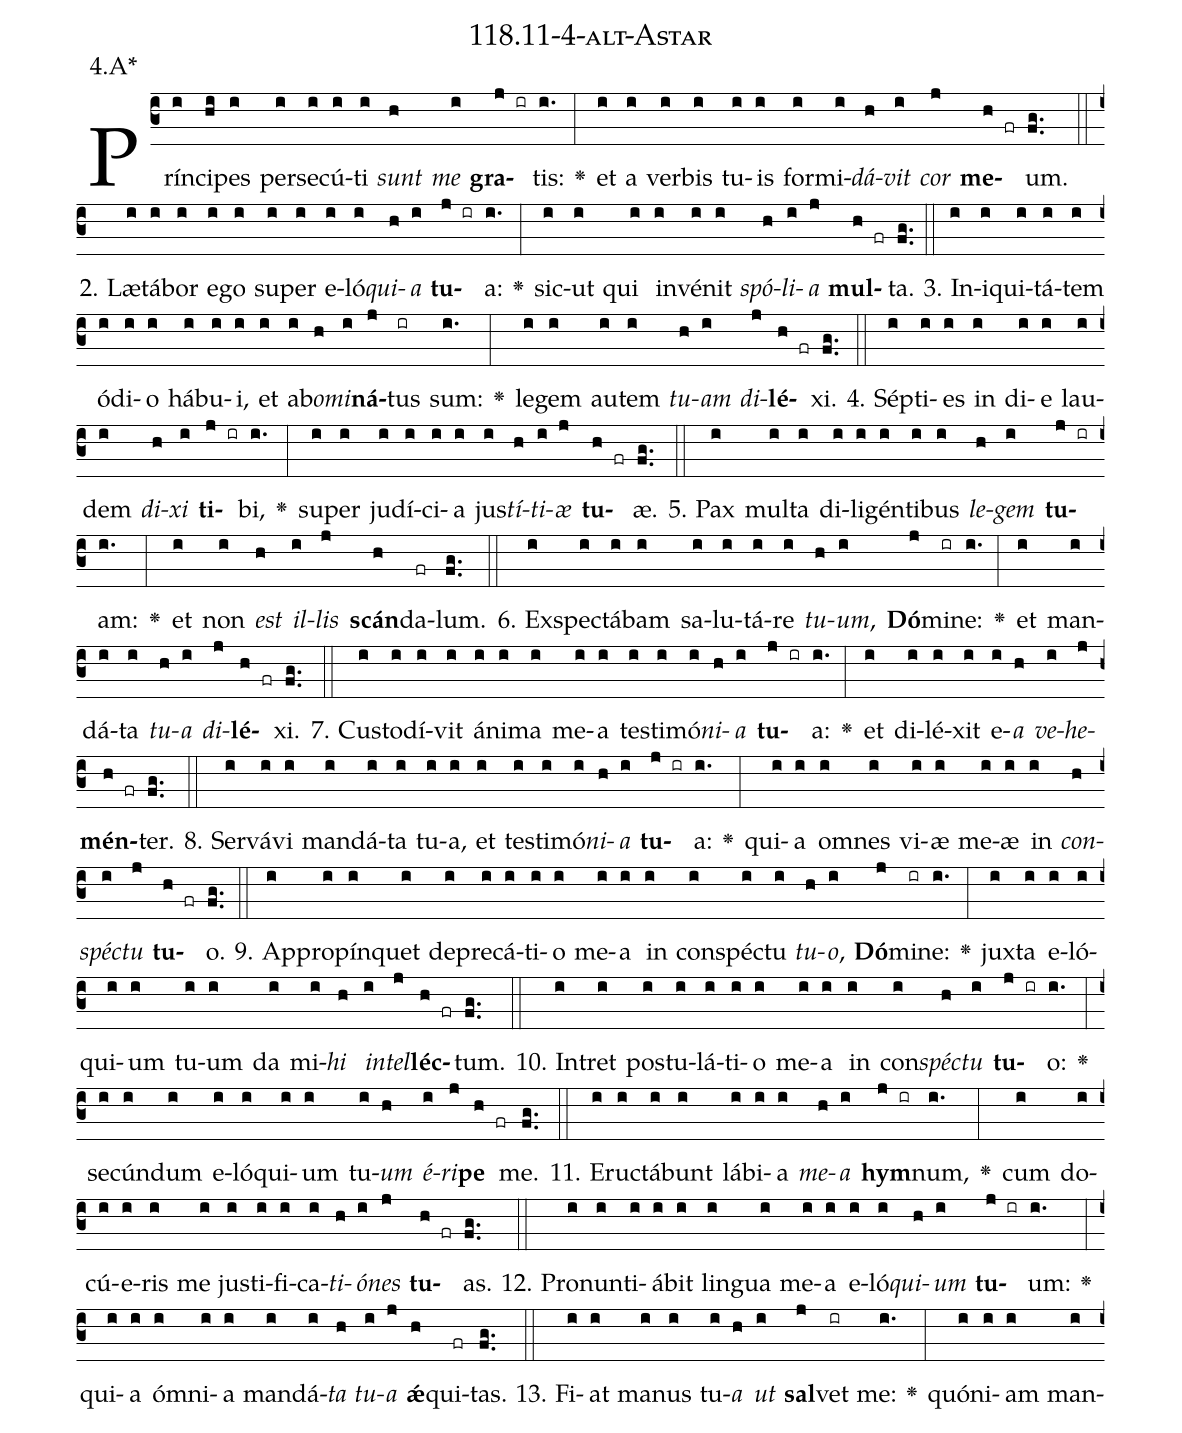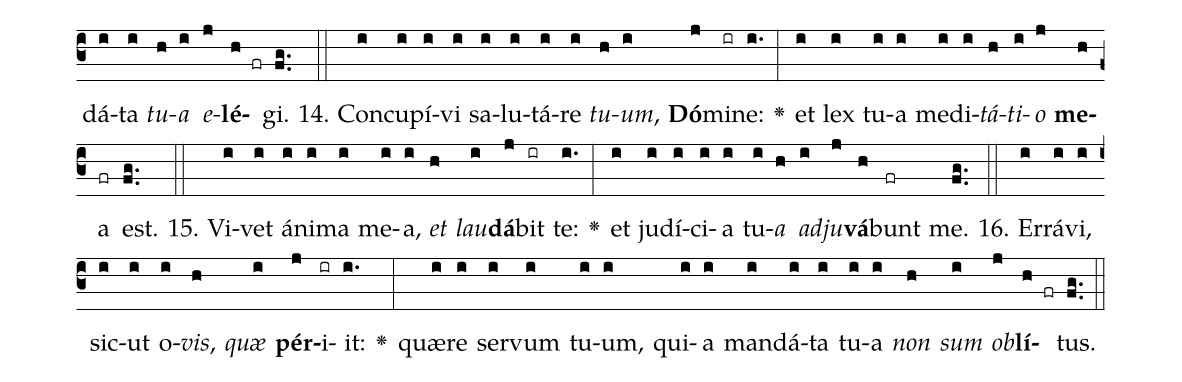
name: 118.11-4-alt-Astar;
annotation: 4.A*;
%%
(c3)Prín(i)ci(hi)pes(i) per(i)se(i)cú(i)ti(i) <i>sunt</i>(h) <i>me</i>(i) <b>gra</b>(j ir)tis:(i.) <v>\greheightstar</v>(:) et(i) a(i) ver(i)bis(i) tu(i)is(i) for(i)mi(i)<i>dá</i>(h)<i>vit</i>(i) <i>cor</i>(j) <b>me</b>(h fr)um.(fg..) (::)
2. Læ(i)tá(i)bor(i) e(i)go(i) su(i)per(i) e(i)ló(i)<i>qui</i>(h)<i>a</i>(i) <b>tu</b>(j ir)a:(i.) <v>\greheightstar</v>(:) sic(i)ut(i) qui(i) in(i)vé(i)nit(i) <i>spó</i>(h)<i>li</i>(i)<i>a</i>(j) <b>mul</b>(h fr)ta.(fg..) (::)
3. In(i)i(i)qui(i)tá(i)tem(i) ó(i)di(i)o(i) há(i)bu(i)i,(i) et(i) ab(i)<i>o</i>(h)<i>mi</i>(i)<b>ná</b>(j)tus(ir) sum:(i.) <v>\greheightstar</v>(:) le(i)gem(i) au(i)tem(i) <i>tu</i>(h)<i>am</i>(i) <i>di</i>(j)<b>lé</b>(h fr)xi.(fg..) (::)
4. Sép(i)ti(i)es(i) in(i) di(i)e(i) lau(i)dem(i) <i>di</i>(h)<i>xi</i>(i) <b>ti</b>(j ir)bi,(i.) <v>\greheightstar</v>(:) su(i)per(i) ju(i)dí(i)ci(i)a(i) jus(i)<i>tí</i>(h)<i>ti</i>(i)<i>æ</i>(j) <b>tu</b>(h fr)æ.(fg..) (::)
5. Pax(i) mul(i)ta(i) di(i)li(i)gén(i)ti(i)bus(i) <i>le</i>(h)<i>gem</i>(i) <b>tu</b>(j ir)am:(i.) <v>\greheightstar</v>(:) et(i) non(i) <i>est</i>(h) <i>il</i>(i)<i>lis</i>(j) <b>scán</b>(h)da(fr)lum.(fg..) (::)
6. Ex(i)spec(i)tá(i)bam(i) sa(i)lu(i)tá(i)re(i) <i>tu</i>(h)<i>um</i>,(i) <b>Dó</b>(j)mi(ir)ne:(i.) <v>\greheightstar</v>(:) et(i) man(i)dá(i)ta(i) <i>tu</i>(h)<i>a</i>(i) <i>di</i>(j)<b>lé</b>(h fr)xi.(fg..) (::)
7. Cus(i)to(i)dí(i)vit(i) á(i)ni(i)ma(i) me(i)a(i) tes(i)ti(i)mó(i)<i>ni</i>(h)<i>a</i>(i) <b>tu</b>(j ir)a:(i.) <v>\greheightstar</v>(:) et(i) di(i)lé(i)xit(i) e(i)<i>a</i>(h) <i>ve</i>(i)<i>he</i>(j)<b>mén</b>(h fr)ter.(fg..) (::)
8. Ser(i)vá(i)vi(i) man(i)dá(i)ta(i) tu(i)a,(i) et(i) tes(i)ti(i)mó(i)<i>ni</i>(h)<i>a</i>(i) <b>tu</b>(j ir)a:(i.) <v>\greheightstar</v>(:) qui(i)a(i) om(i)nes(i) vi(i)æ(i) me(i)æ(i) in(i) <i>con</i>(h)<i>spéc</i>(i)<i>tu</i>(j) <b>tu</b>(h fr)o.(fg..) (::)
9. Ap(i)pro(i)pín(i)quet(i) de(i)pre(i)cá(i)ti(i)o(i) me(i)a(i) in(i) con(i)spéc(i)tu(i) <i>tu</i>(h)<i>o</i>,(i) <b>Dó</b>(j)mi(ir)ne:(i.) <v>\greheightstar</v>(:) jux(i)ta(i) e(i)ló(i)qui(i)um(i) tu(i)um(i) da(i) mi(i)<i>hi</i>(h) <i>in</i>(i)<i>tel</i>(j)<b>léc</b>(h fr)tum.(fg..) (::)
10. In(i)tret(i) pos(i)tu(i)lá(i)ti(i)o(i) me(i)a(i) in(i) con(i)<i>spéc</i>(h)<i>tu</i>(i) <b>tu</b>(j ir)o:(i.) <v>\greheightstar</v>(:) se(i)cún(i)dum(i) e(i)ló(i)qui(i)um(i) tu(i)<i>um</i>(h) <i>é</i>(i)<i>ri</i>(j)<b>pe</b>(h fr) me.(fg..) (::)
11. E(i)ruc(i)tá(i)bunt(i) lá(i)bi(i)a(i) <i>me</i>(h)<i>a</i>(i) <b>hym</b>(j ir)num,(i.) <v>\greheightstar</v>(:) cum(i) do(i)cú(i)e(i)ris(i) me(i) jus(i)ti(i)fi(i)ca(i)<i>ti</i>(h)<i>ó</i>(i)<i>nes</i>(j) <b>tu</b>(h fr)as.(fg..) (::)
12. Pro(i)nun(i)ti(i)á(i)bit(i) lin(i)gua(i) me(i)a(i) e(i)ló(i)<i>qui</i>(h)<i>um</i>(i) <b>tu</b>(j ir)um:(i.) <v>\greheightstar</v>(:) qui(i)a(i) óm(i)ni(i)a(i) man(i)dá(i)<i>ta</i>(h) <i>tu</i>(i)<i>a</i>(j) <b>ǽ</b>(h)qui(fr)tas.(fg..) (::)
13. Fi(i)at(i) ma(i)nus(i) tu(i)<i>a</i>(h) <i>ut</i>(i) <b>sal</b>(j)vet(ir) me:(i.) <v>\greheightstar</v>(:) quón(i)i(i)am(i) man(i)dá(i)ta(i) <i>tu</i>(h)<i>a</i>(i) <i>e</i>(j)<b>lé</b>(h fr)gi.(fg..) (::)
14. Con(i)cu(i)pí(i)vi(i) sa(i)lu(i)tá(i)re(i) <i>tu</i>(h)<i>um</i>,(i) <b>Dó</b>(j)mi(ir)ne:(i.) <v>\greheightstar</v>(:) et(i) lex(i) tu(i)a(i) me(i)di(i)<i>tá</i>(h)<i>ti</i>(i)<i>o</i>(j) <b>me</b>(h)a(fr) est.(fg..) (::)
15. Vi(i)vet(i) á(i)ni(i)ma(i) me(i)a,(i) <i>et</i>(h) <i>lau</i>(i)<b>dá</b>(j)bit(ir) te:(i.) <v>\greheightstar</v>(:) et(i) ju(i)dí(i)ci(i)a(i) tu(i)<i>a</i>(h) <i>ad</i>(i)<i>ju</i>(j)<b>vá</b>(h)bunt(fr) me.(fg..) (::)
16. Er(i)rá(i)vi,(i) sic(i)ut(i) o(i)<i>vis</i>,(h) <i>quæ</i>(i) <b>pér</b>(j)i(ir)it:(i.) <v>\greheightstar</v>(:) quæ(i)re(i) ser(i)vum(i) tu(i)um,(i) qui(i)a(i) man(i)dá(i)ta(i) tu(i)a(i) <i>non</i>(h) <i>sum</i>(i) <i>ob</i>(j)<b>lí</b>(h fr)tus.(fg..) (::)
